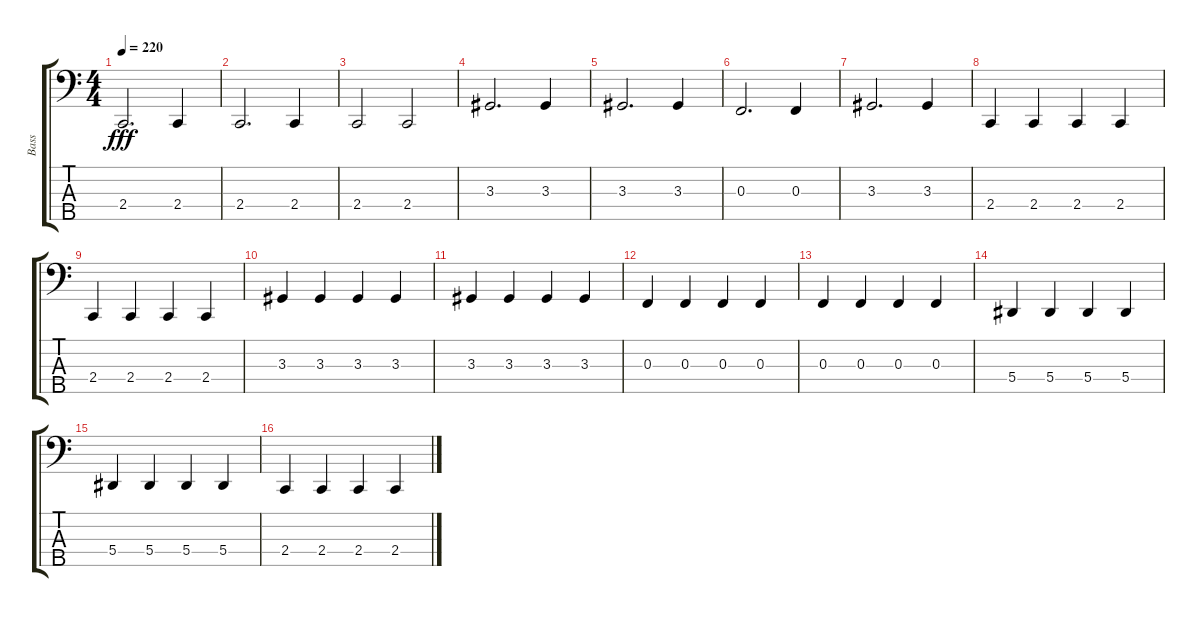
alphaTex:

\track ("Bass" "Bass") {instrument electricbassfinger}
\staff {score tabs}
\tuning (Eb2 Bb1 F1 Bb0 G0) {hide}
\ts (4 4)
\tempo 220
\clef f4
\ks c
2.4.2{d dy fff} 2.4.4 |
2.4.2{d} 2.4.4 |
2.4.2 2.4.2 |
3.3.2{d} 3.3.4 |
3.3.2{d} 3.3.4 |
0.3.2{d} 0.3.4 |
3.3.2{d} 3.3.4 |
2.4.4 2.4.4 2.4.4 2.4.4 |
2.4.4 2.4.4 2.4.4 2.4.4 |
3.3.4 3.3.4 3.3.4 3.3.4 |
3.3.4 3.3.4 3.3.4 3.3.4 |
0.3.4 0.3.4 0.3.4 0.3.4 |
0.3.4 0.3.4 0.3.4 0.3.4 |
5.4.4 5.4.4 5.4.4 5.4.4 |
5.4.4 5.4.4 5.4.4 5.4.4 |
2.4.4 2.4.4 2.4.4 2.4.4
